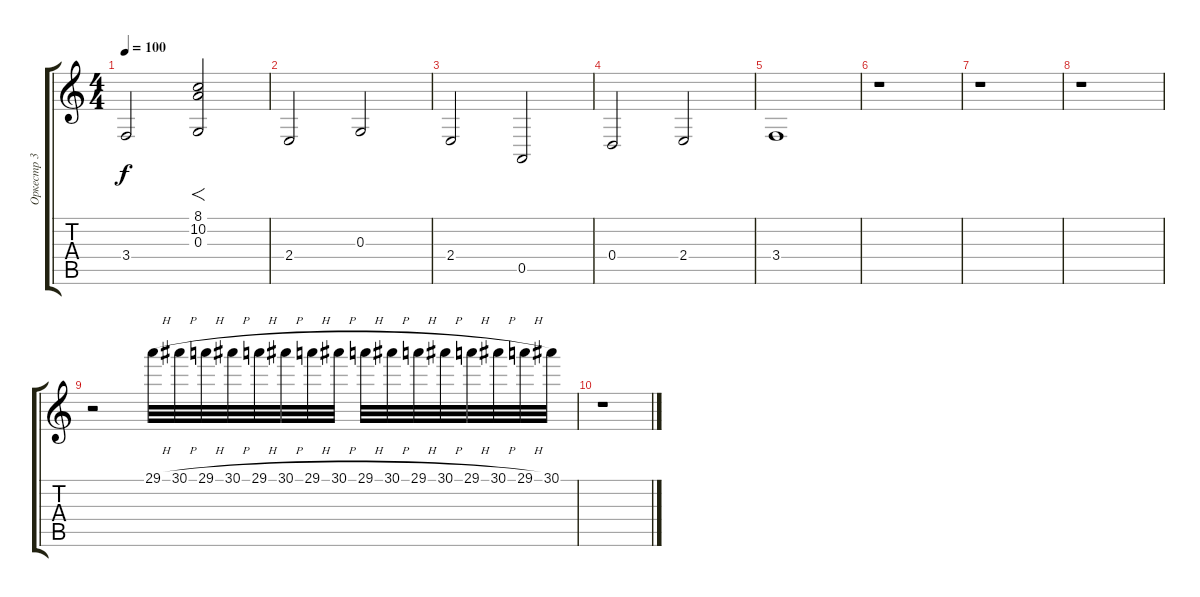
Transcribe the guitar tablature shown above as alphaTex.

\track ("Оркестр 3" "Оркестр 3") {instrument trumpet}
\staff {score tabs}
\tuning (E4 B3 G3 D3 A2 E2) {hide}
\ts (4 4)
\tempo 100
\clef g2
\ks c
3.4.2{dy f} (8.1 10.2 0.3).2{f} |
2.4.2 0.3.2 |
2.4.2 0.5.2 |
0.4.2 2.4.2 |
3.4.1 |
r.1 |
r.1 |
r.1 |
r.2{instrument clarinet} 29.1{h}.32 30.1{h}.32 29.1{h}.32 30.1{h}.32 29.1{h}.32 30.1{h}.32 29.1{h}.32 30.1{h}.32 29.1{h}.32 30.1{h}.32 29.1{h}.32 30.1{h}.32 29.1{h}.32 30.1{h}.32 29.1{h}.32 30.1.32 |
r.1
